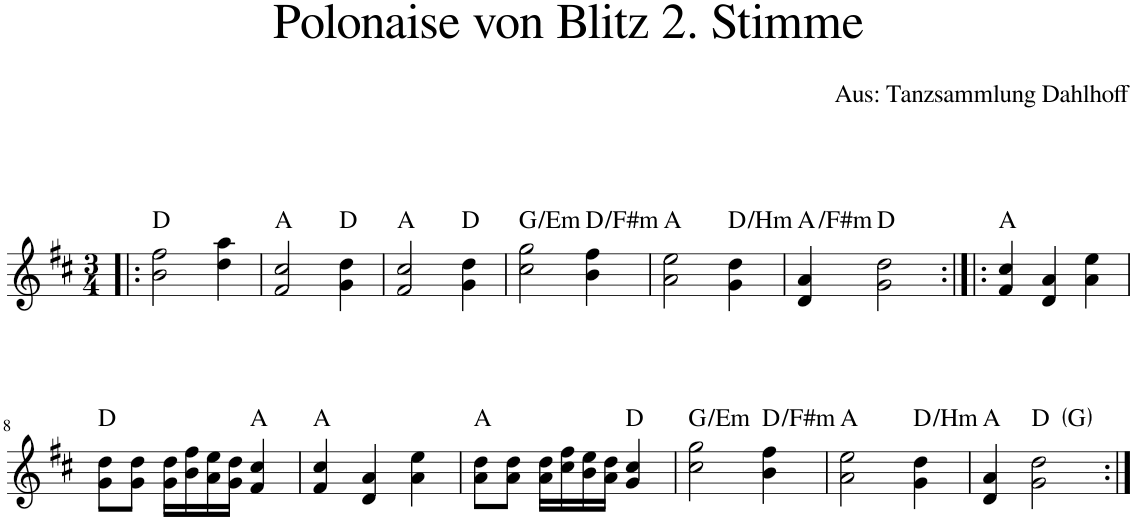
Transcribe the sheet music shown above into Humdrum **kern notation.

**kern	**harte
*part1	*part1
*staff1	*
*I"Piano	*
*I'Pno.	*
*clefG2	*
*k[f#c#]	*
*M3/4	*
=1!|:	=1!|:
2b\ 2ff#\	D:maj
4dd\ 4aa\	.
=2	=2
2f#/ 2cc#/	A:maj
4g\ 4dd\	D:maj
=3	=3
2f#/ 2cc#/	A:maj
4g\ 4dd\	D:maj
=4	=4
2cc#\ 2gg\	G:maj
4b\ 4ff#\	D:maj
=5	=5
2a\ 2ee\	A:maj
4g\ 4dd\	D:maj
=6	=6
4d/ 4a/	A:maj
2g\ 2dd\	D:maj
=7:|!|:	=7:|!|:
4f#/ 4cc#/	A:maj
4d/ 4a/	.
4a\ 4ee\	.
!!LO:LB:g=z
=8	=8
8g\ 8dd\L	D:maj
8g\ 8dd\J	.
16g\ 16dd\LL	.
16b\ 16ff#\	.
16a\ 16ee\	.
16g\ 16dd\JJ	.
4f#/ 4cc#/	A:maj
=9	=9
4f#/ 4cc#/	A:maj
4d/ 4a/	.
4a\ 4ee\	.
=10	=10
8a\ 8dd\L	A:maj
8a\ 8dd\J	.
16a\ 16dd\LL	.
16cc#\ 16ff#\	.
16b\ 16ee\	.
16a\ 16dd\JJ	.
4g/ 4cc#/	D:maj
=11	=11
2cc#\ 2gg\	G:maj
4b\ 4ff#\	D:maj
=12	=12
2a\ 2ee\	A:maj
4g\ 4dd\	D:maj
=13	=13
*^	*
4d/ 4a/	2ryy	A:maj
2g\ 2dd\	.	D:maj
.	4ryy	G:maj
*v	*v	*
=:|!	=:|!
*-	*-
